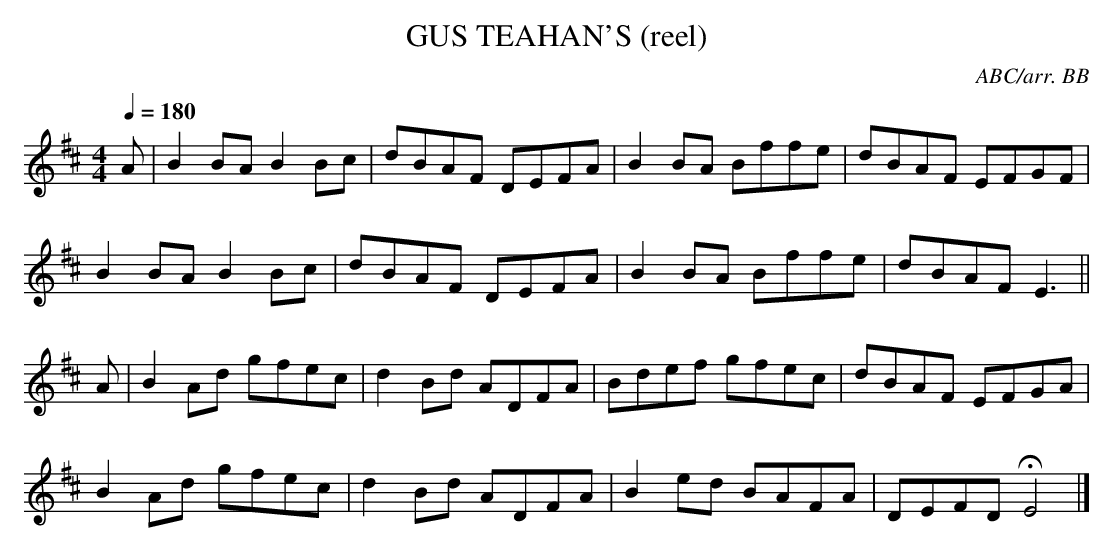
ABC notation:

X:1
T:GUS TEAHAN'S (reel)
C:ABC/arr. BB
Q:1/4=180
L:1/8
M:4/4
K:Edor
A|B2 BA B2 Bc|dBAF DEFA|B2 BA Bffe|dBAF EFGF|
B2 BA B2 Bc|dBAF DEFA|B2 BA Bffe|dBAF E3||
A|B2 Ad gfec|d2 Bd ADFA|Bdef gfec|dBAF EFGA|
B2 Ad gfec|d2 Bd ADFA|B2 ed BAFA|DEFD HE4|]
